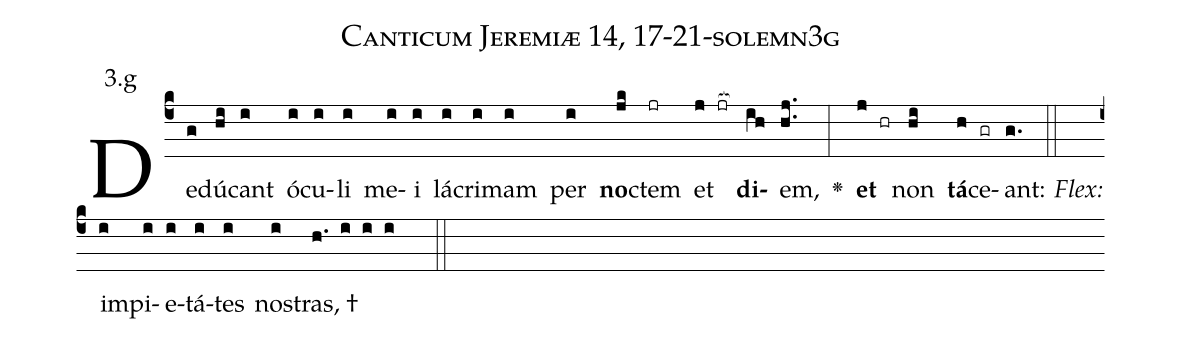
name: Canticum Jeremiæ 14, 17-21-solemn3g;
annotation: 3.g;
%%
(c4)De(g)dú(hi)cant(i) ó(i)cu(i)li(i) me(i)i(i) lá(i)cri(i)mam(i) per(i) <b>no</b>(jk)ctem(jr) et(j jr[ocb:1{]) <b>di</b>(ih[ocb:0}])em,(hj..) <v>\greheightstar</v>(:) <b>et</b>(j hr) non(hi) <b>tá</b>(h)ce(gr)ant:(g.) (::)
<i>Flex:</i>()  im(i)pi(i)e(i)tá(i)tes(i) no(i)stras, †(h. i i i  ::)

%E(i) u(i) o(j) u(hi) a(h) e.(g.) (::)
